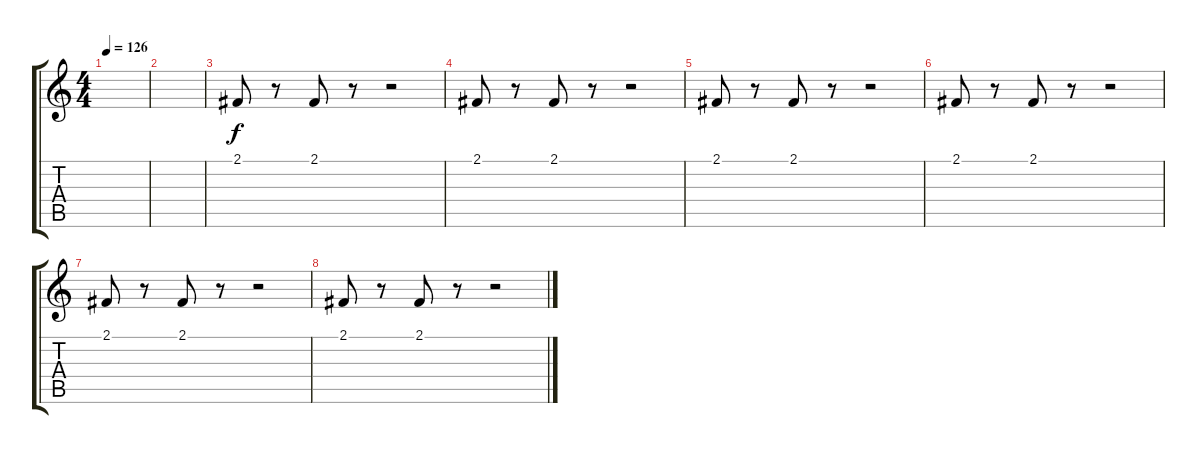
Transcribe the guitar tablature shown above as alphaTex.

\track "" {instrument choiraahs}
\staff {score tabs}
\tuning (E4 B3 G3 D3 A2 E2) {hide}
\ts (4 4)
\tempo 126
\clef g2
\ks c
|
|
2.1.8 r.8 2.1.8 r.8 r.2 |
2.1.8 r.8 2.1.8 r.8 r.2 |
2.1.8 r.8 2.1.8 r.8 r.2 |
2.1.8 r.8 2.1.8 r.8 r.2 |
2.1.8 r.8 2.1.8 r.8 r.2 |
2.1.8 r.8 2.1.8 r.8 r.2
